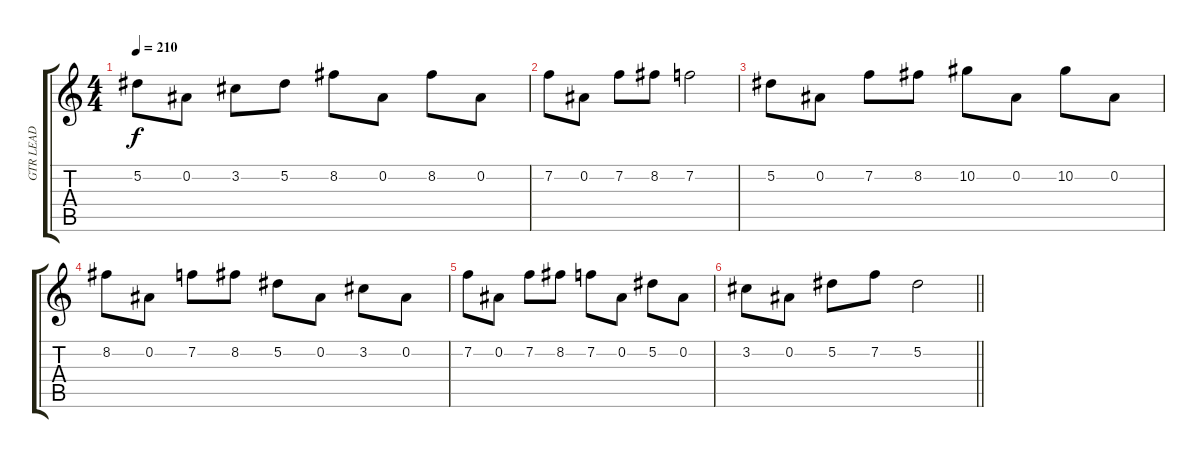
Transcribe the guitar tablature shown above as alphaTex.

\track ("GTR LEAD" "GTR LEAD") {instrument overdrivenguitar}
\staff {score tabs}
\tuning (Eb4 Bb3 Gb3 Db3 Ab2 Eb2) {hide}
\ts (4 4)
\tempo 210
\clef g2
\ks c
5.2.8{dy f} 0.2.8 3.2.8 5.2.8 8.2.8 0.2.8 8.2.8 0.2.8 |
7.2.8 0.2.8 7.2.8 8.2.8 7.2.2 |
5.2.8 0.2.8 7.2.8 8.2.8 10.2.8 0.2.8 10.2.8 0.2.8 |
8.2.8 0.2.8 7.2.8 8.2.8 5.2.8 0.2.8 3.2.8 0.2.8 |
7.2.8 0.2.8 7.2.8 8.2.8 7.2.8 0.2.8 5.2.8 0.2.8 |
\barLineRight lightlight
3.2.8 0.2.8 5.2.8 7.2.8 5.2.2
